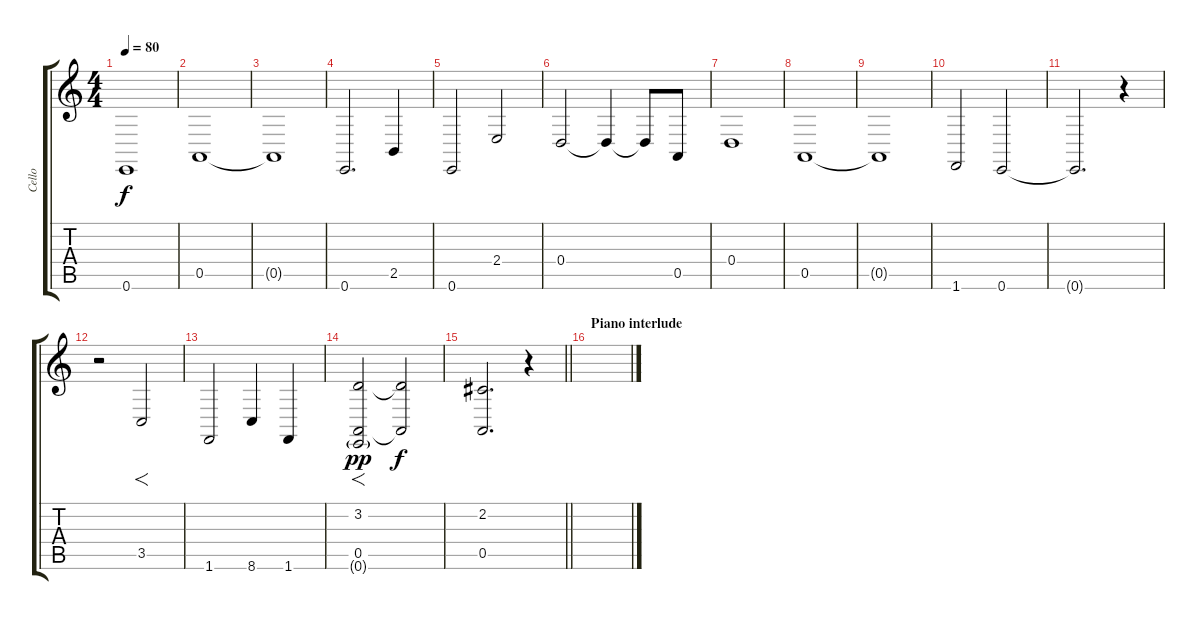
\track ("Cello" "Cello") {instrument cello}
\staff {score tabs}
\tuning (E4 B3 G3 D3 A2 E2) {hide}
\ts (4 4)
\tempo 80
\clef g2
\ks c
0.6.1{dy f} |
0.5.1 |
0.5{t}.1 |
0.6.2{d} 2.5.4 |
0.6.2 2.4.2 |
0.4.2 0.4{t}.4 0.4{t}.8 0.5.8 |
0.4.1 |
0.5.1 |
0.5{t}.1 |
1.6.2 0.6.2 |
0.6{t}.2{d} r.4 |
r.2 3.5.2{f} |
1.6.2 8.6.4 1.6.4 |
(3.2 0.5 0.6{g}).2{f dy pp} (3.2{t} 0.5{t}).2{dy f} |
\barLineRight lightlight
(2.2 0.5).2{d} r.4 |
\section ("" "Piano interlude")
